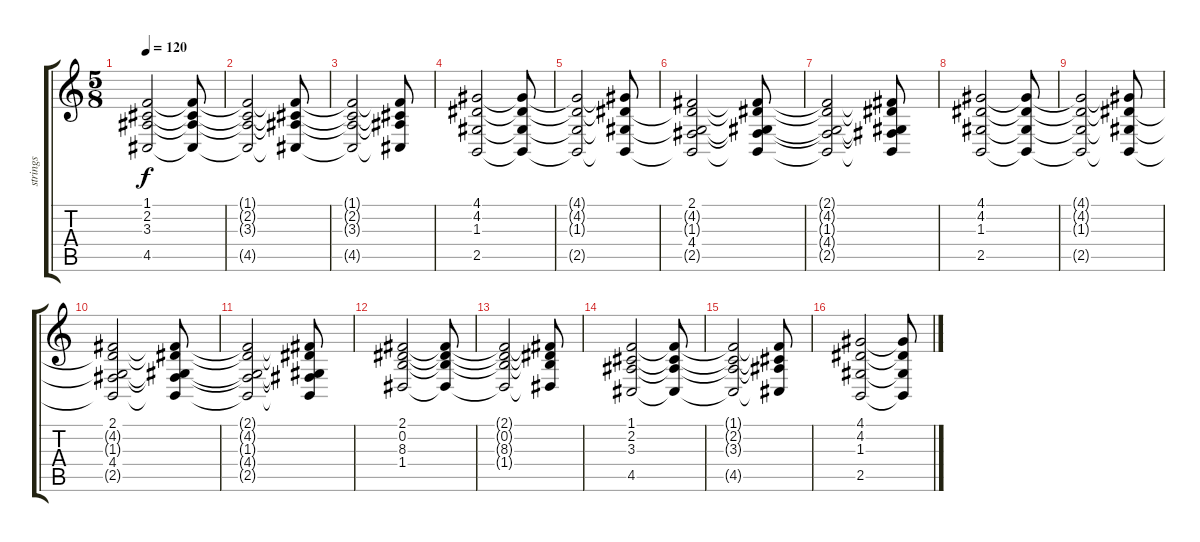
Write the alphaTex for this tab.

\track ("strings" "strings") {instrument stringensemble1}
\staff {score tabs}
\tuning (E4 B3 G3 D3 A2 E2) {hide}
\ts (5 8)
\tempo 120
\clef g2
\ks c
(1.1{t} 2.2{t} 3.3{t} 4.5{t}).2{dy f} (1.1{t} 2.2{t} 3.3{t} 4.5{t}).8 |
(1.1{t} 2.2{t} 3.3{t} 4.5{t}).2 (1.1{t} 2.2{t} 3.3{t} 4.5{t}).8 |
(1.1{t} 2.2{t} 3.3{t} 4.5{t}).2 (1.1{t} 2.2{t} 3.3{t} 4.5{t}).8 |
(4.1 4.2 1.3 2.5).2 (4.1{t} 4.2{t} 1.3{t} 2.5{t}).8 |
(4.1{t} 4.2{t} 1.3{t} 2.5{t}).2 (4.1{t} 4.2{t} 1.3{t} 2.5{t}).8 |
(2.1 4.2{t} 1.3{t} 4.4 2.5{t}).2 (2.1{t} 4.2{t} 1.3{t} 4.4{t} 2.5{t}).8 |
(2.1{t} 4.2{t} 1.3{t} 4.4{t} 2.5{t}).2 (2.1{t} 4.2{t} 1.3{t} 4.4{t} 2.5{t}).8 |
(4.1 4.2 1.3 2.5).2 (4.1{t} 4.2{t} 1.3{t} 2.5{t}).8 |
(4.1{t} 4.2{t} 1.3{t} 2.5{t}).2 (4.1{t} 4.2{t} 1.3{t} 2.5{t}).8 |
(2.1 4.2{t} 1.3{t} 4.4 2.5{t}).2 (2.1{t} 4.2{t} 1.3{t} 4.4{t} 2.5{t}).8 |
(2.1{t} 4.2{t} 1.3{t} 4.4{t} 2.5{t}).2 (2.1{t} 4.2{t} 1.3{t} 4.4{t} 2.5{t}).8 |
(2.1 0.2 8.3 1.4).2 (2.1{t} 0.2{t} 8.3{t} 1.4{t}).8 |
(2.1{t} 0.2{t} 8.3{t} 1.4{t}).2 (2.1{t} 0.2{t} 8.3{t} 1.4{t}).8 |
(1.1 2.2 3.3 4.5).2 (1.1{t} 2.2{t} 3.3{t} 4.5{t}).8 |
(1.1{t} 2.2{t} 3.3{t} 4.5{t}).2 (1.1{t} 2.2{t} 3.3{t} 4.5{t}).8 |
(4.1 4.2 1.3 2.5).2 (4.1{t} 4.2{t} 1.3{t} 2.5{t}).8
